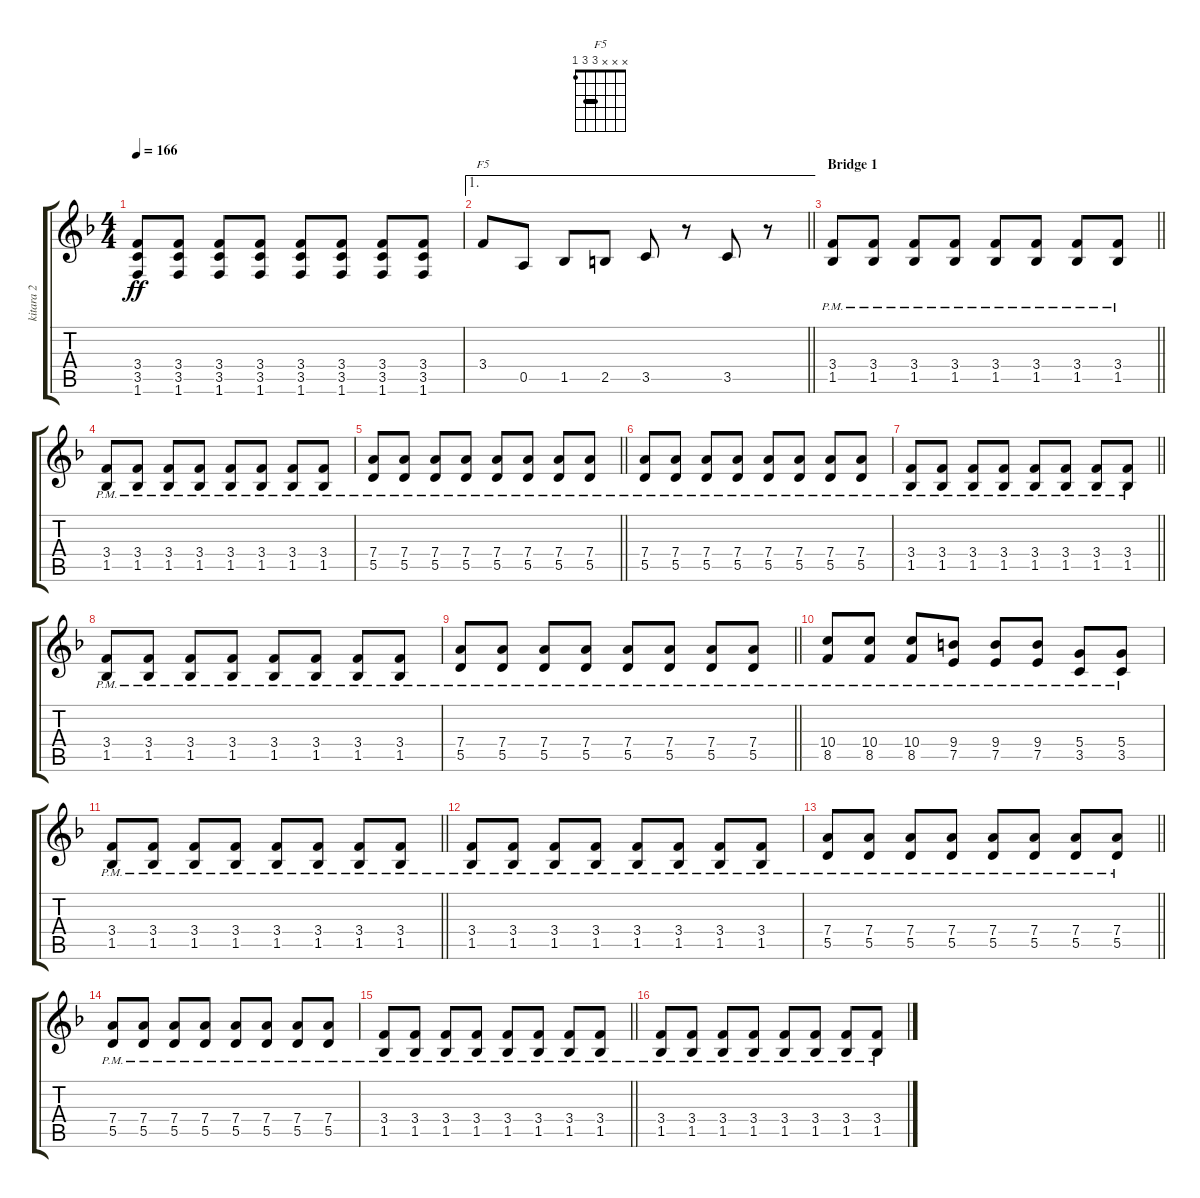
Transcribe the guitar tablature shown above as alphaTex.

\track ("kitara 2" "kitara 2") {instrument overdrivenguitar}
\staff {score tabs}
\tuning (E4 B3 G3 D3 A2 E2) {hide}
\chord ("F5" x x x 3 3 1) {barre 3}
\ts (4 4)
\tempo 166
\clef g2
\ks f
(3.4 3.5 1.6).8{dy ff} (3.4 3.5 1.6).8 (3.4 3.5 1.6).8 (3.4 3.5 1.6).8 (3.4 3.5 1.6).8 (3.4 3.5 1.6).8 (3.4 3.5 1.6).8 (3.4 3.5 1.6).8 |
\ae 1
\barLineRight lightlight
3.4.8{ch "F5"} 0.5.8 1.5.8 2.5.8 3.5.8 r.8 3.5.8 r.8 |
\section ("" "Bridge 1")
\barLineRight lightlight
(3.4{pm} 1.5{pm}).8 (3.4{pm} 1.5{pm}).8 (3.4{pm} 1.5{pm}).8 (3.4{pm} 1.5{pm}).8 (3.4{pm} 1.5{pm}).8 (3.4{pm} 1.5{pm}).8 (3.4{pm} 1.5{pm}).8 (3.4{pm} 1.5{pm}).8 |
(3.4{pm} 1.5{pm}).8 (3.4{pm} 1.5{pm}).8 (3.4{pm} 1.5{pm}).8 (3.4{pm} 1.5{pm}).8 (3.4{pm} 1.5{pm}).8 (3.4{pm} 1.5{pm}).8 (3.4{pm} 1.5{pm}).8 (3.4{pm} 1.5{pm}).8 |
\barLineRight lightlight
(7.4{pm} 5.5{pm}).8 (7.4{pm} 5.5{pm}).8 (7.4{pm} 5.5{pm}).8 (7.4{pm} 5.5{pm}).8 (7.4{pm} 5.5{pm}).8 (7.4{pm} 5.5{pm}).8 (7.4{pm} 5.5{pm}).8 (7.4{pm} 5.5{pm}).8 |
(7.4{pm} 5.5{pm}).8 (7.4{pm} 5.5{pm}).8 (7.4{pm} 5.5{pm}).8 (7.4{pm} 5.5{pm}).8 (7.4{pm} 5.5{pm}).8 (7.4{pm} 5.5{pm}).8 (7.4{pm} 5.5{pm}).8 (7.4{pm} 5.5{pm}).8 |
\barLineRight lightlight
(3.4{pm} 1.5{pm}).8 (3.4{pm} 1.5{pm}).8 (3.4{pm} 1.5{pm}).8 (3.4{pm} 1.5{pm}).8 (3.4{pm} 1.5{pm}).8 (3.4{pm} 1.5{pm}).8 (3.4{pm} 1.5{pm}).8 (3.4{pm} 1.5{pm}).8 |
(3.4{pm} 1.5{pm}).8 (3.4{pm} 1.5{pm}).8 (3.4{pm} 1.5{pm}).8 (3.4{pm} 1.5{pm}).8 (3.4{pm} 1.5{pm}).8 (3.4{pm} 1.5{pm}).8 (3.4{pm} 1.5{pm}).8 (3.4{pm} 1.5{pm}).8 |
\barLineRight lightlight
(7.4{pm} 5.5{pm}).8 (7.4{pm} 5.5{pm}).8 (7.4{pm} 5.5{pm}).8 (7.4{pm} 5.5{pm}).8 (7.4{pm} 5.5{pm}).8 (7.4{pm} 5.5{pm}).8 (7.4{pm} 5.5{pm}).8 (7.4{pm} 5.5{pm}).8 |
(10.4 8.5{pm}).8 (10.4{pm} 8.5{pm}).8 (10.4{pm} 8.5{pm}).8 (9.4{pm} 7.5{pm}).8 (9.4{pm} 7.5{pm}).8 (9.4{pm} 7.5{pm}).8 (5.4{pm} 3.5{pm}).8 (5.4{pm} 3.5{pm}).8 |
\barLineRight lightlight
(3.4{pm} 1.5{pm}).8 (3.4{pm} 1.5{pm}).8 (3.4{pm} 1.5{pm}).8 (3.4{pm} 1.5{pm}).8 (3.4{pm} 1.5{pm}).8 (3.4{pm} 1.5{pm}).8 (3.4{pm} 1.5{pm}).8 (3.4{pm} 1.5{pm}).8 |
(3.4{pm} 1.5{pm}).8 (3.4{pm} 1.5{pm}).8 (3.4{pm} 1.5{pm}).8 (3.4{pm} 1.5{pm}).8 (3.4{pm} 1.5{pm}).8 (3.4{pm} 1.5{pm}).8 (3.4{pm} 1.5{pm}).8 (3.4{pm} 1.5{pm}).8 |
\barLineRight lightlight
(7.4{pm} 5.5{pm}).8 (7.4{pm} 5.5{pm}).8 (7.4{pm} 5.5{pm}).8 (7.4{pm} 5.5{pm}).8 (7.4{pm} 5.5{pm}).8 (7.4{pm} 5.5{pm}).8 (7.4{pm} 5.5{pm}).8 (7.4{pm} 5.5{pm}).8 |
(7.4{pm} 5.5{pm}).8 (7.4{pm} 5.5{pm}).8 (7.4{pm} 5.5{pm}).8 (7.4{pm} 5.5{pm}).8 (7.4{pm} 5.5{pm}).8 (7.4{pm} 5.5{pm}).8 (7.4{pm} 5.5{pm}).8 (7.4{pm} 5.5{pm}).8 |
\barLineRight lightlight
(3.4{pm} 1.5{pm}).8 (3.4{pm} 1.5{pm}).8 (3.4{pm} 1.5{pm}).8 (3.4{pm} 1.5{pm}).8 (3.4{pm} 1.5{pm}).8 (3.4{pm} 1.5{pm}).8 (3.4{pm} 1.5{pm}).8 (3.4{pm} 1.5{pm}).8 |
(3.4{pm} 1.5{pm}).8 (3.4{pm} 1.5{pm}).8 (3.4{pm} 1.5{pm}).8 (3.4{pm} 1.5{pm}).8 (3.4{pm} 1.5{pm}).8 (3.4{pm} 1.5{pm}).8 (3.4{pm} 1.5{pm}).8 (3.4{pm} 1.5{pm}).8
